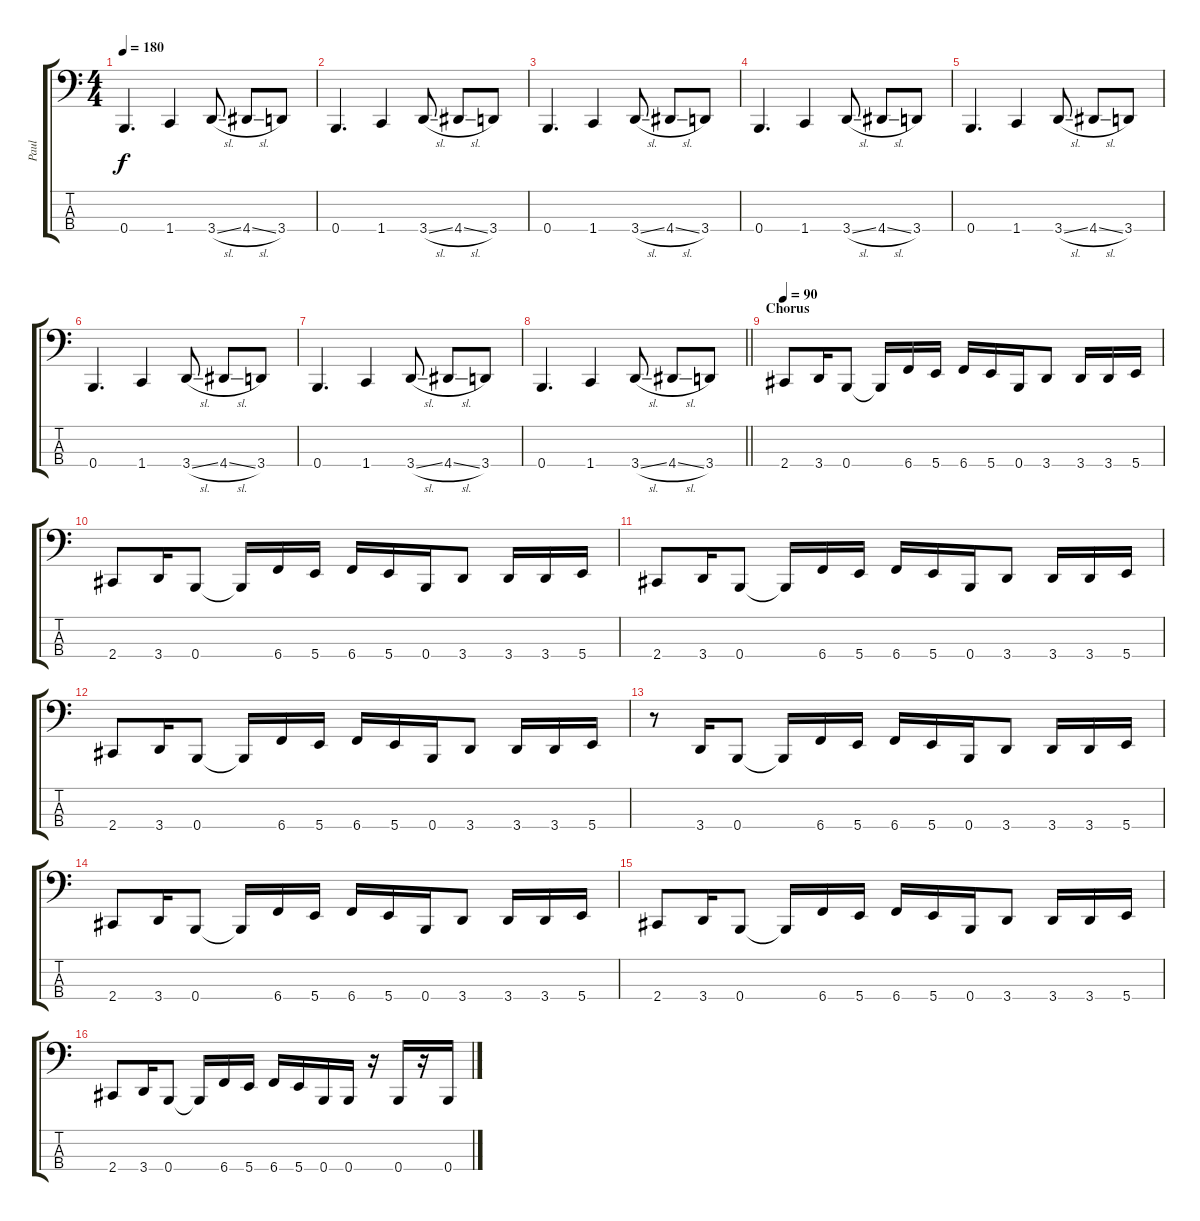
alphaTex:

\track ("Paul" "Paul") {instrument electricbasspick}
\staff {score tabs}
\tuning (E2 B1 Gb1 B0) {hide}
\ts (4 4)
\tempo 180
\clef f4
\ks c
0.4.4{d dy f} 1.4.4 3.4{sl}.8 4.4{sl}.8 3.4.8 |
0.4.4{d} 1.4.4 3.4{sl}.8 4.4{sl}.8 3.4.8 |
0.4.4{d} 1.4.4 3.4{sl}.8 4.4{sl}.8 3.4.8 |
0.4.4{d} 1.4.4 3.4{sl}.8 4.4{sl}.8 3.4.8 |
0.4.4{d} 1.4.4 3.4{sl}.8 4.4{sl}.8 3.4.8 |
0.4.4{d} 1.4.4 3.4{sl}.8 4.4{sl}.8 3.4.8 |
0.4.4{d} 1.4.4 3.4{sl}.8 4.4{sl}.8 3.4.8 |
\barLineRight lightlight
0.4.4{d} 1.4.4 3.4{sl}.8 4.4{sl}.8 3.4.8 |
\section ("" "Chorus")
\tempo 90
2.4.8 3.4.16 0.4.8 0.4{t}.16 6.4.16 5.4.16 6.4.16 5.4.16 0.4.16 3.4.8 3.4.16 3.4.16 5.4.16 |
2.4.8 3.4.16 0.4.8 0.4{t}.16 6.4.16 5.4.16 6.4.16 5.4.16 0.4.16 3.4.8 3.4.16 3.4.16 5.4.16 |
2.4.8 3.4.16 0.4.8 0.4{t}.16 6.4.16 5.4.16 6.4.16 5.4.16 0.4.16 3.4.8 3.4.16 3.4.16 5.4.16 |
2.4.8 3.4.16 0.4.8 0.4{t}.16 6.4.16 5.4.16 6.4.16 5.4.16 0.4.16 3.4.8 3.4.16 3.4.16 5.4.16 |
r.8 3.4.16 0.4.8 0.4{t}.16 6.4.16 5.4.16 6.4.16 5.4.16 0.4.16 3.4.8 3.4.16 3.4.16 5.4.16 |
2.4.8 3.4.16 0.4.8 0.4{t}.16 6.4.16 5.4.16 6.4.16 5.4.16 0.4.16 3.4.8 3.4.16 3.4.16 5.4.16 |
2.4.8 3.4.16 0.4.8 0.4{t}.16 6.4.16 5.4.16 6.4.16 5.4.16 0.4.16 3.4.8 3.4.16 3.4.16 5.4.16 |
2.4.8 3.4.16 0.4.8 0.4{t}.16 6.4.16 5.4.16 6.4.16 5.4.16 0.4.16 0.4.16 r.16 0.4.16 r.16 0.4.16
